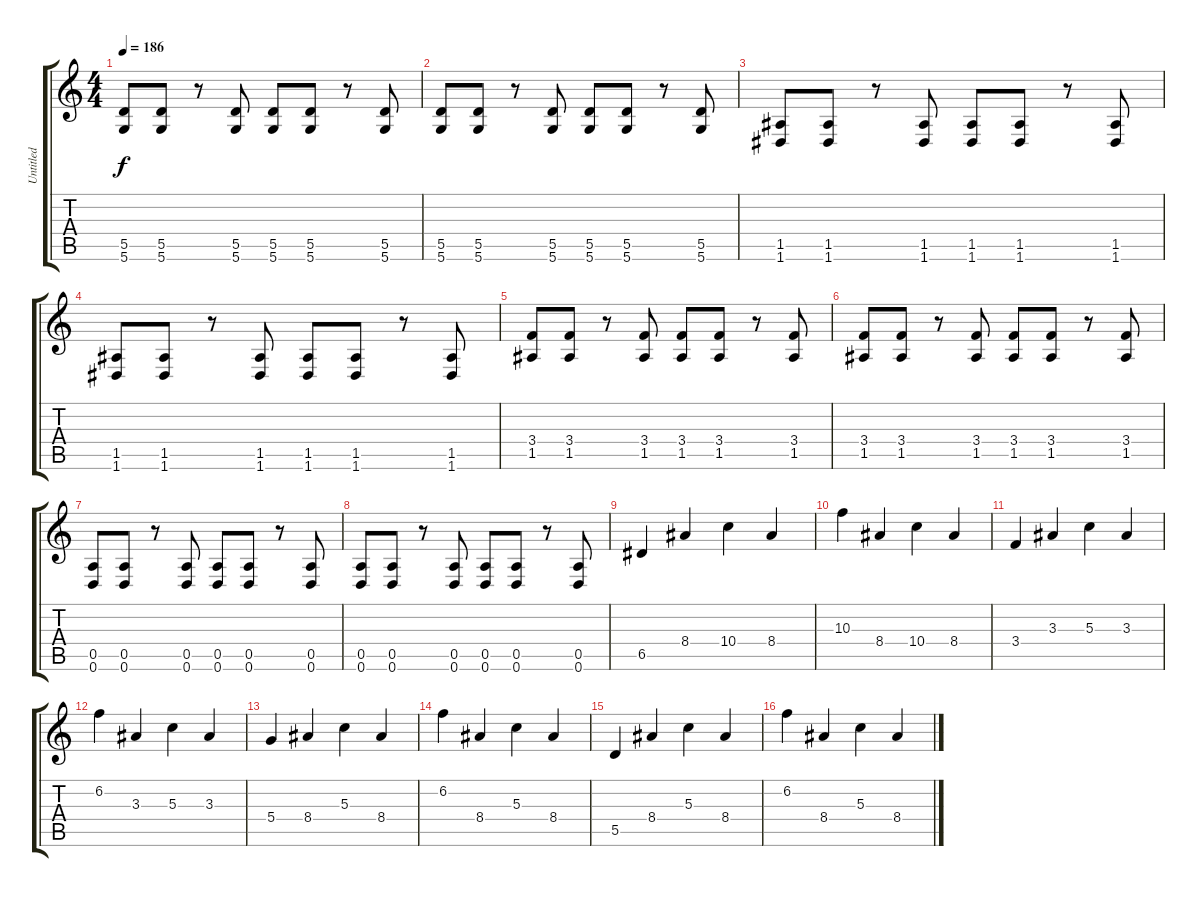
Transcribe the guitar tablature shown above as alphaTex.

\track ("Untitled" "Untitled") {instrument overdrivenguitar}
\staff {score tabs}
\tuning (E4 B3 G3 D3 A2 D2) {hide}
\ts (4 4)
\tempo 186
\clef g2
\ks c
(5.5 5.6).8{dy f} (5.5 5.6).8 r.8 (5.5 5.6).8 (5.5 5.6).8 (5.5 5.6).8 r.8 (5.5 5.6).8 |
(5.5 5.6).8 (5.5 5.6).8 r.8 (5.5 5.6).8 (5.5 5.6).8 (5.5 5.6).8 r.8 (5.5 5.6).8 |
(1.5 1.6).8 (1.5 1.6).8 r.8 (1.5 1.6).8 (1.5 1.6).8 (1.5 1.6).8 r.8 (1.5 1.6).8 |
(1.5 1.6).8 (1.5 1.6).8 r.8 (1.5 1.6).8 (1.5 1.6).8 (1.5 1.6).8 r.8 (1.5 1.6).8 |
(3.4 1.5).8 (3.4 1.5).8 r.8 (3.4 1.5).8 (3.4 1.5).8 (3.4 1.5).8 r.8 (3.4 1.5).8 |
(3.4 1.5).8 (3.4 1.5).8 r.8 (3.4 1.5).8 (3.4 1.5).8 (3.4 1.5).8 r.8 (3.4 1.5).8 |
(0.5 0.6).8 (0.5 0.6).8 r.8 (0.5 0.6).8 (0.5 0.6).8 (0.5 0.6).8 r.8 (0.5 0.6).8 |
(0.5 0.6).8 (0.5 0.6).8 r.8 (0.5 0.6).8 (0.5 0.6).8 (0.5 0.6).8 r.8 (0.5 0.6).8 |
6.5.4 8.4.4 10.4.4 8.4.4 |
10.3.4 8.4.4 10.4.4 8.4.4 |
3.4.4 3.3.4 5.3.4 3.3.4 |
6.2.4 3.3.4 5.3.4 3.3.4 |
5.4.4 8.4.4 5.3.4 8.4.4 |
6.2.4 8.4.4 5.3.4 8.4.4 |
5.5.4 8.4.4 5.3.4 8.4.4 |
6.2.4 8.4.4 5.3.4 8.4.4
